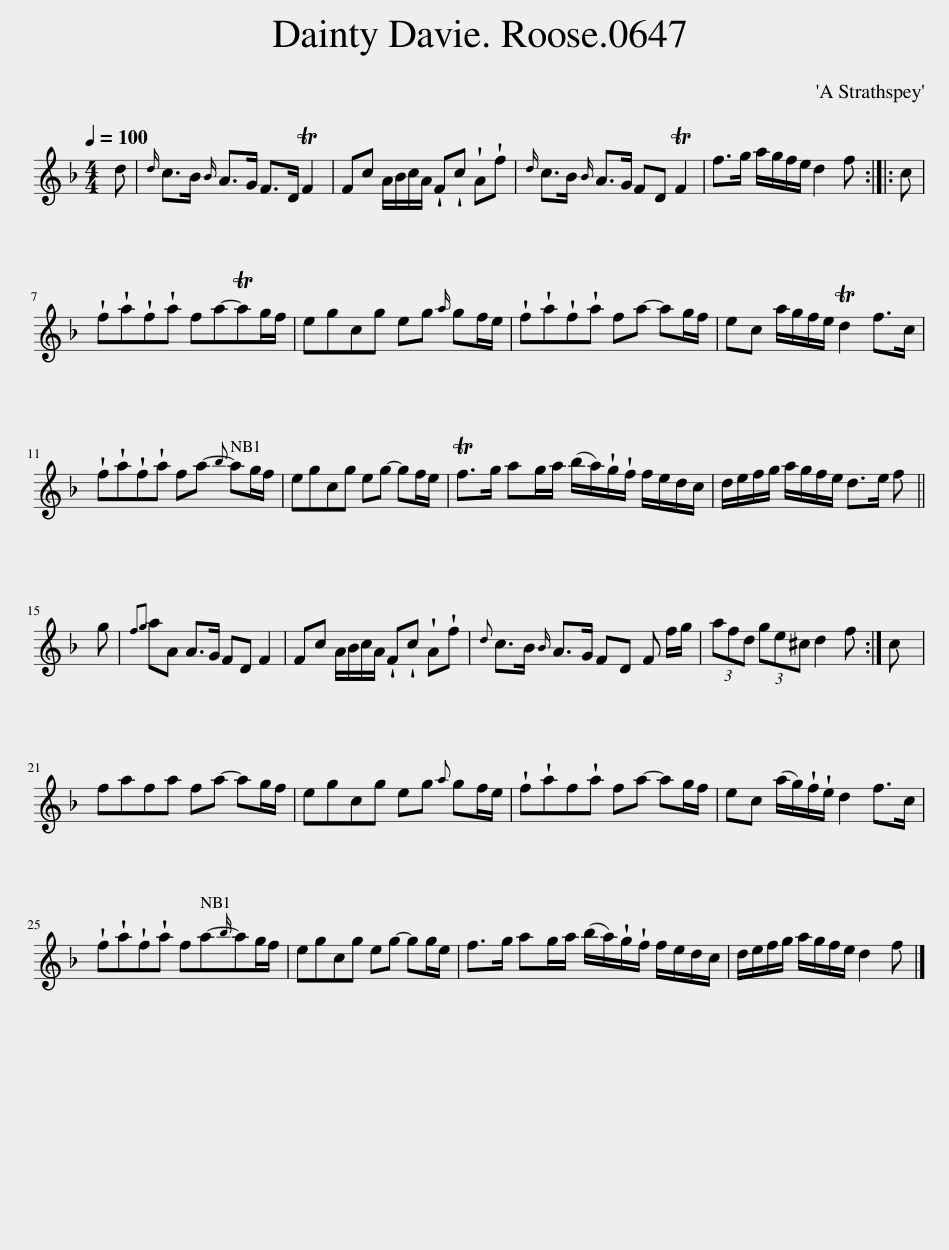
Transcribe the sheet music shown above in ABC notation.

X:1
L:1/8
Q:1/4=100
M:4/4
I:linebreak $
K:F
V:1 treble
V:1
 d |{d} c>B{B} A>G F>D TF2 | Fc A/B/c/A/ !wedge!F!wedge!c !wedge!A!wedge!f |{d} c>B{B} A>G FD TF2 | f>g a/g/f/e/ d2 f :: %5
 c |$ !wedge!f!wedge!a!wedge!f!wedge!a fa-Tag/f/ | egcg eg{a} gf/e/ | !wedge!f!wedge!a!wedge!f!wedge!a fa- ag/f/ | ec a/g/f/e/ Td2 f>c |$ %10
 !wedge!f!wedge!a!wedge!f!wedge!a fa-{b} ag/f/ | egcg eg- gf/e/ | Tf>g ag/a/ (b/a/)!wedge!g/!wedge!f/ f/e/d/c/ | d/e/f/g/ a/g/f/e/ d>e f ||$ g | %15
{fg} aA A>G FD F2 | Fc A/B/c/A/ !wedge!F!wedge!c !wedge!A!wedge!f |{d} c>B{B} A>G FD F f/g/ | (3afd (3ge^c d2 f :| c |$ %20
 fafa fa- ag/f/ | egcg eg{a} gf/e/ | !wedge!f!wedge!af!wedge!a fa- ag/f/ | ec (a/g/)!wedge!f/!wedge!e/ d2 f>c |$ !wedge!f!wedge!a!wedge!f!wedge!a fa-{b}ag/f/ | %25
 egcg eg- gg/e/ | f>g ag/a/ (b/a/)!wedge!g/!wedge!f/ f/e/d/c/ | d/e/f/g/ a/g/f/e/ d2 f |] %28
